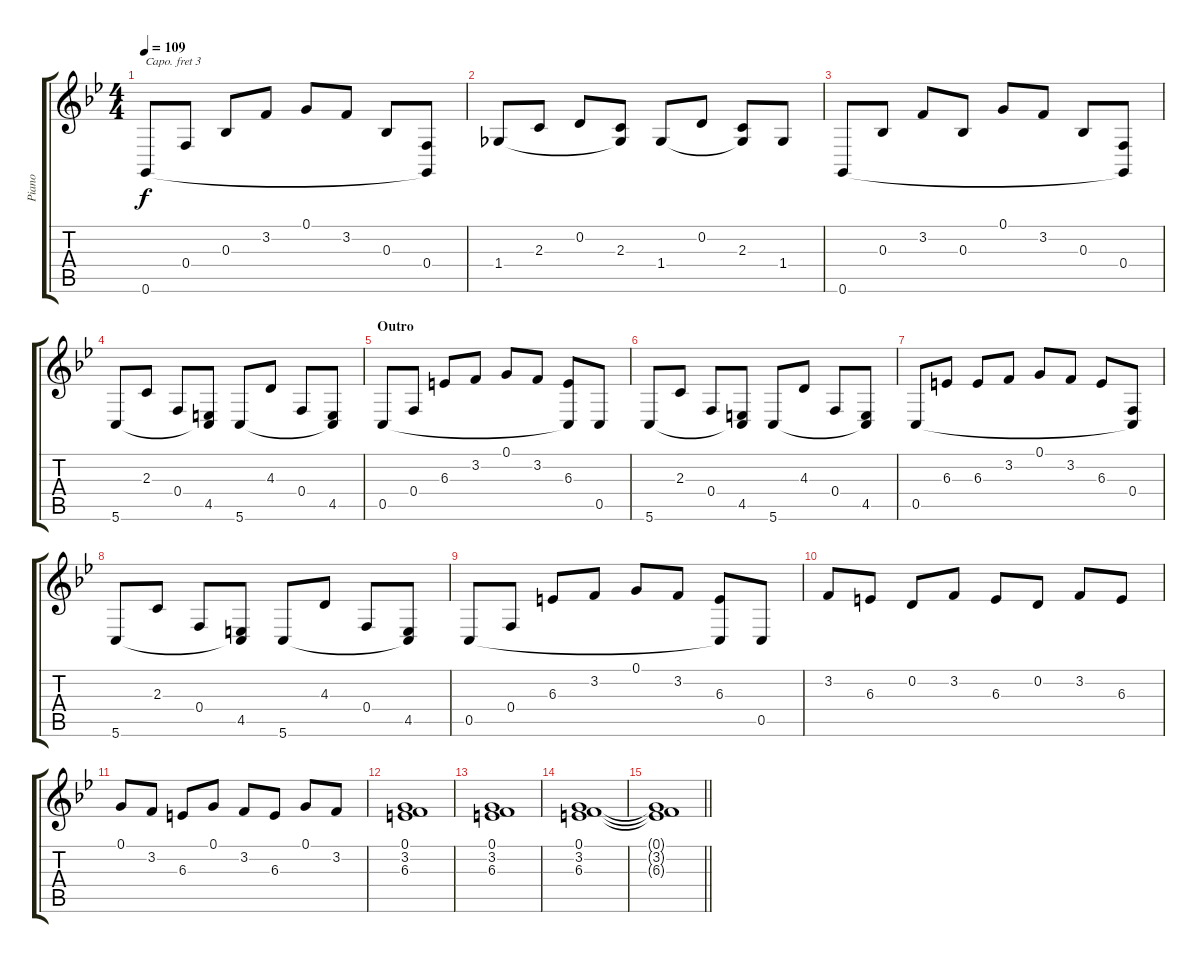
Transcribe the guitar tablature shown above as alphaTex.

\track ("Piano" "Piano") {instrument acousticgrandpiano}
\staff {score tabs}
\capo 3
\tuning (E4 B3 G3 D3 A2 E2) {hide}
\ts (4 4)
\tempo 109
\clef g2
\ks bb
0.6.8{dy f} 0.4.8 0.3.8 3.2.8 0.1.8 3.2.8 0.3.8 (0.4 0.6{t}).8 |
1.4.8 2.3.8 0.2.8 (2.3 1.4{t}).8 1.4.8 0.2.8 (2.3 1.4{t}).8 1.4.8 |
0.6.8 0.3.8 3.2.8 0.3.8 0.1.8 3.2.8 0.3.8 (0.4 0.6{t}).8 |
5.6.8 2.3.8 0.4.8 (4.5 5.6{t}).8 5.6.8 4.3.8 0.4.8 (4.5 5.6{t}).8 |
\section ("" "Outro")
0.5.8 0.4.8 6.3.8 3.2.8 0.1.8 3.2.8 (6.3 0.5{t}).8 0.5.8 |
5.6.8{volume 7} 2.3.8 0.4.8 (4.5 5.6{t}).8 5.6.8 4.3.8 0.4.8 (4.5 5.6{t}).8 |
0.5.8 6.3.8 6.3.8 3.2.8 0.1.8 3.2.8 6.3.8 (0.4 0.5{t}).8 |
5.6.8 2.3.8 0.4.8 (4.5 5.6{t}).8 5.6.8 4.3.8 0.4.8 (4.5 5.6{t}).8 |
0.5.8 0.4.8 6.3.8 3.2.8 0.1.8 3.2.8 (6.3 0.5{t}).8 0.5.8 |
3.2.8{volume 5} 6.3.8 0.2.8 3.2.8 6.3.8 0.2.8 3.2.8 6.3.8 |
0.1.8 3.2.8 6.3.8 0.1.8 3.2.8 6.3.8 0.1.8 3.2.8 |
(0.1 3.2 6.3).1 |
(0.1 3.2 6.3).1 |
(0.1 3.2 6.3).1 |
\barLineRight lightlight
(0.1{t} 3.2{t} 6.3{t}).1
